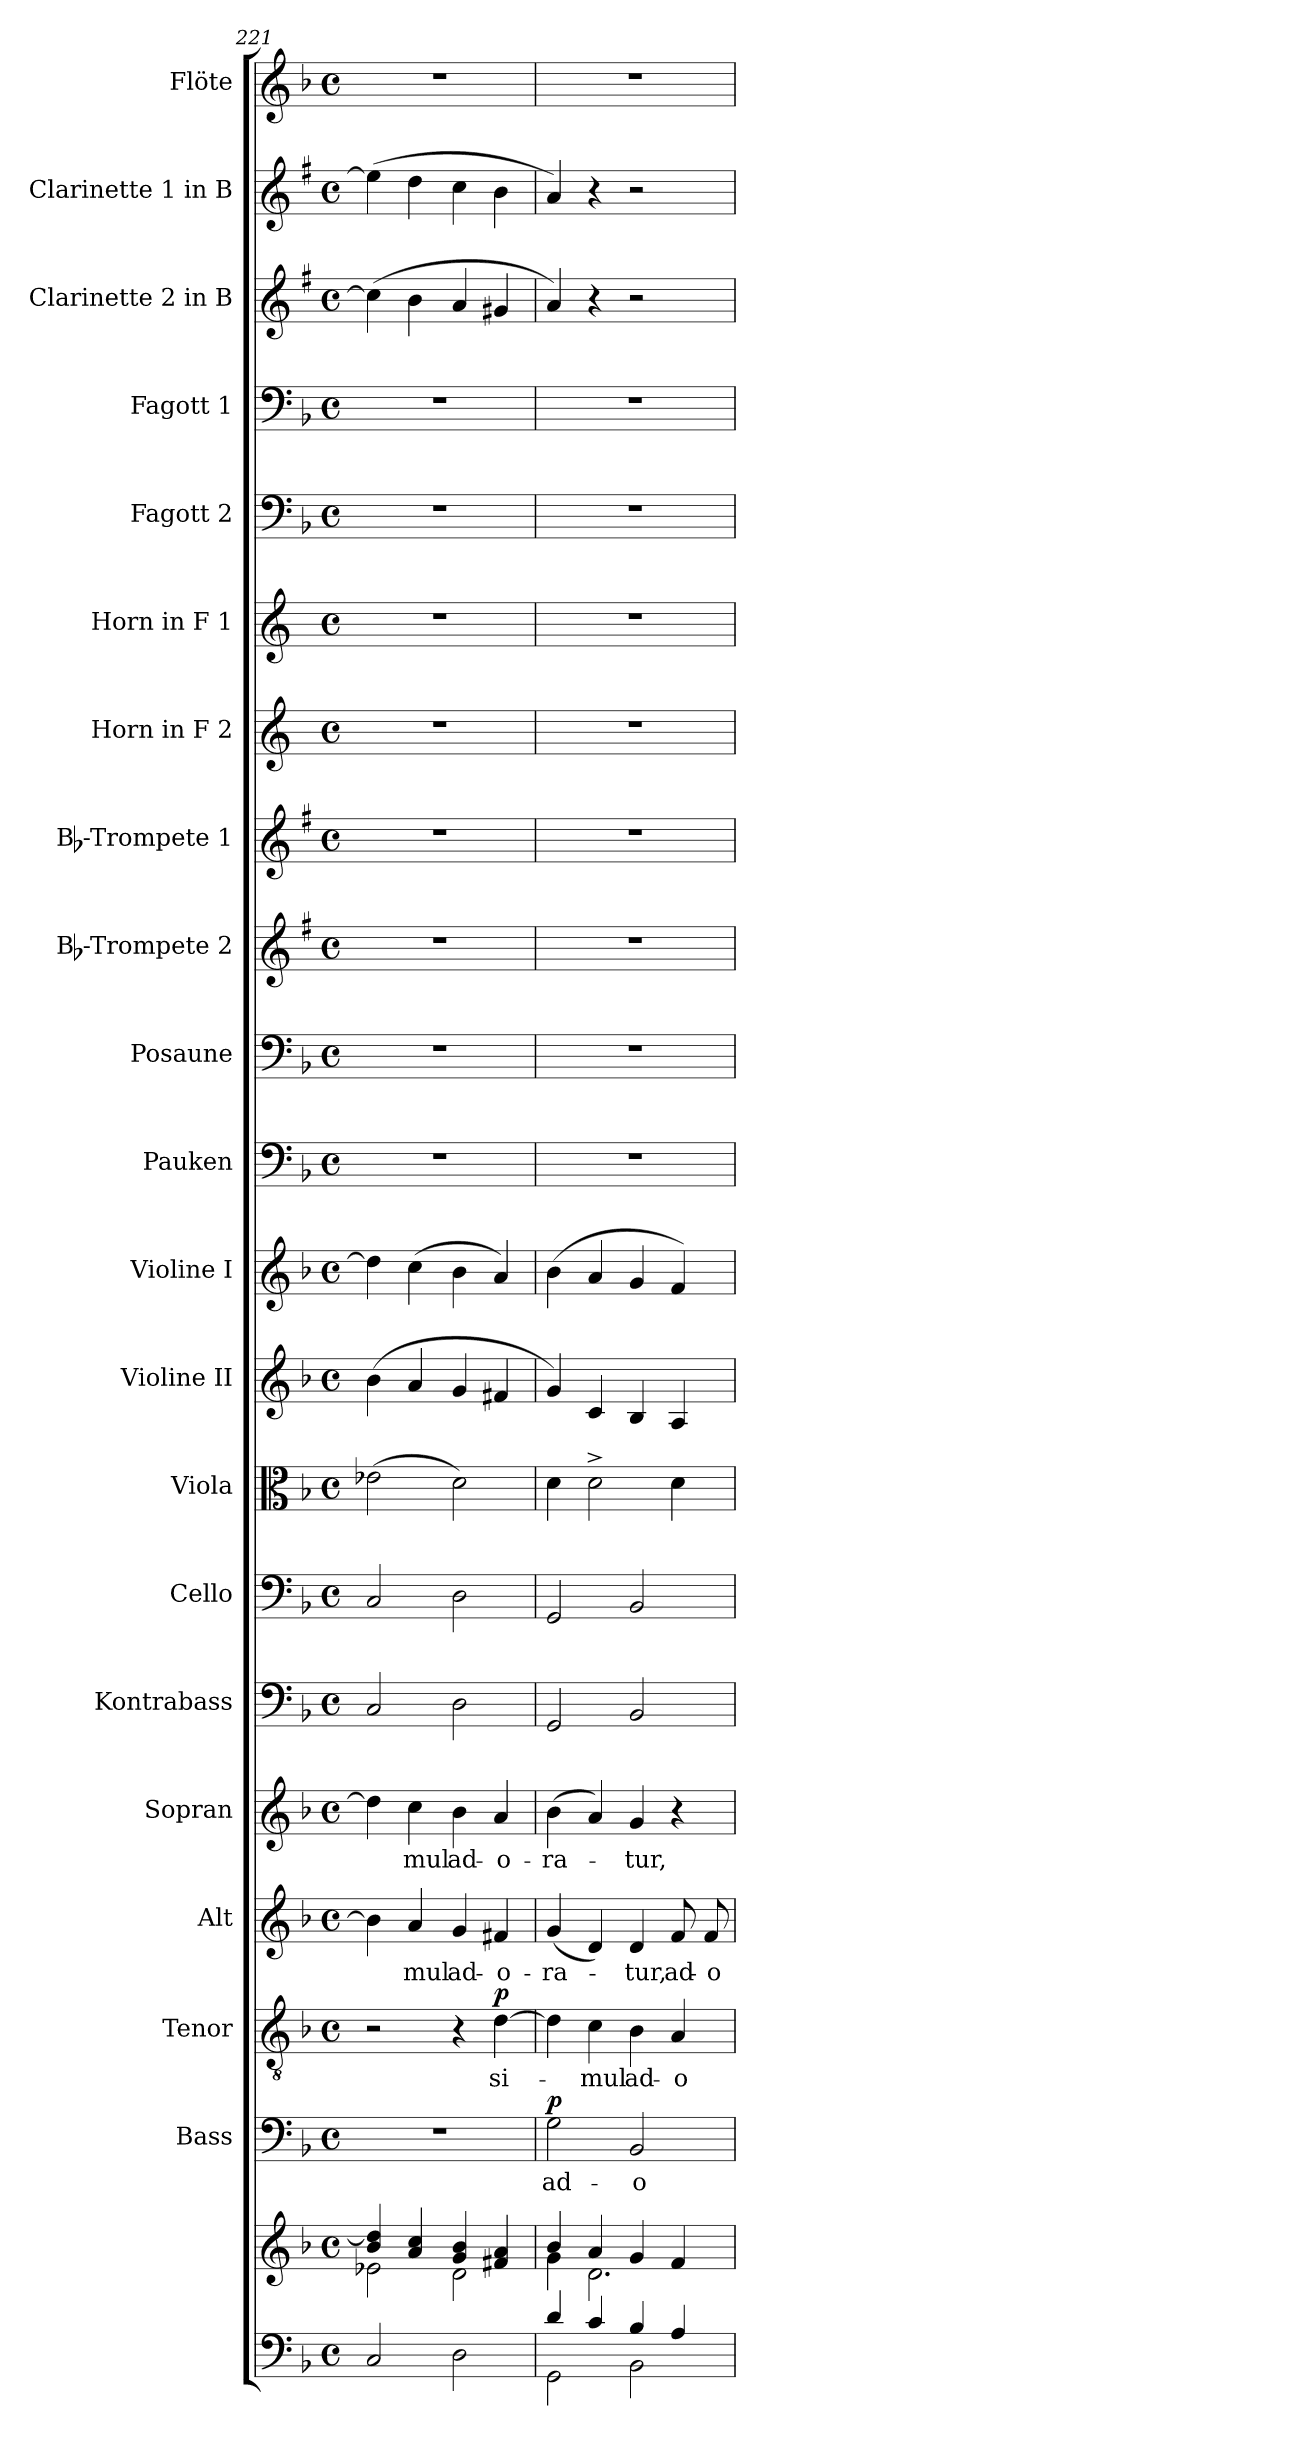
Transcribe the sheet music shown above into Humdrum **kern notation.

**kern	**kern	**kern	**text	**dynam	**kern	**text	**dynam	**kern	**text	**kern	**text	**kern	**kern	**kern	**kern	**kern	**kern	**kern	**kern	**kern	**kern	**kern	**kern	**kern	**kern	**kern	**kern
*part21	*part21	*part20	*part20	*part20	*part19	*part19	*part19	*part18	*part18	*part17	*part17	*part16	*part15	*part14	*part13	*part12	*part11	*part10	*part9	*part8	*part7	*part6	*part5	*part4	*part3	*part2	*part1
*staff22	*staff21	*staff20	*staff20	*staff20	*staff19	*staff19	*staff19	*staff18	*staff18	*staff17	*staff17	*staff16	*staff15	*staff14	*staff13	*staff12	*staff11	*staff10	*staff9	*staff8	*staff7	*staff6	*staff5	*staff4	*staff3	*staff2	*staff1
*	*	*I"Bass	*	*	*I"Tenor	*	*	*I"Alt	*	*I"Sopran	*	*I"Kontrabass	*I"Cello	*I"Viola	*I"Violine II	*I"Violine I	*I"Pauken	*I"Posaune	*I"Bb-Trompete 2	*I"Bb-Trompete 1	*I"Horn in F 2	*I"Horn in F 1	*I"Fagott 2	*I"Fagott 1	*I"Clarinette 2 in B	*I"Clarinette 1 in B	*I"Flöte
*	*	*I'B.	*	*	*I'T.	*	*	*I'A.	*	*I'S.	*	*I'Kb.	*	*I'Vla.	*I'Vl. II	*I'Vl. I	*I'Pk.	*I'Pos.	*I'Bb Trp. 2	*I'Bb Trp. 1	*	*	*I'Fg. 2	*I'Fg. 1	*I'Clar. 2	*I'Clar.1	*I'Fl.
*clefF4	*clefG2	*clefF4	*	*	*clefGv2	*	*	*clefG2	*	*clefG2	*	*clefF4	*clefF4	*clefC3	*clefG2	*clefG2	*clefF4	*clefF4	*clefG2	*clefG2	*clefG2	*clefG2	*clefF4	*clefF4	*clefG2	*clefG2	*clefG2
*	*	*	*	*	*	*	*	*	*	*	*	*ITrd7c12	*	*	*	*	*	*	*ITrd1c2	*ITrd1c2	*ITrd4c7	*ITrd4c7	*	*	*ITrd1c2	*ITrd1c2	*
*k[b-]	*k[b-]	*k[b-]	*	*	*k[b-]	*	*	*k[b-]	*	*k[b-]	*	*k[b-]	*k[b-]	*k[b-]	*k[b-]	*k[b-]	*k[b-]	*k[b-]	*k[b-]	*k[b-]	*k[b-]	*k[b-]	*k[b-]	*k[b-]	*k[b-]	*k[b-]	*k[b-]
*F:	*F:	*F:	*	*	*F:	*	*	*F:	*	*F:	*	*F:	*F:	*F:	*F:	*F:	*F:	*F:	*F:	*F:	*F:	*F:	*F:	*F:	*F:	*F:	*F:
*M4/4	*M4/4	*M4/4	*	*	*M4/4	*	*	*M4/4	*	*M4/4	*	*M4/4	*M4/4	*M4/4	*M4/4	*M4/4	*M4/4	*M4/4	*M4/4	*M4/4	*M4/4	*M4/4	*M4/4	*M4/4	*M4/4	*M4/4	*M4/4
*met(c)	*met(c)	*met(c)	*	*	*met(c)	*	*	*met(c)	*	*met(c)	*	*met(c)	*met(c)	*met(c)	*met(c)	*met(c)	*met(c)	*met(c)	*met(c)	*met(c)	*met(c)	*met(c)	*met(c)	*met(c)	*met(c)	*met(c)	*met(c)
=221	=221	=221	=221	=221	=221	=221	=221	=221	=221	=221	=221	=221	=221	=221	=221	=221	=221	=221	=221	=221	=221	=221	=221	=221	=221	=221	=221
*	*^	*	*	*	*	*	*	*	*	*	*	*	*	*	*	*	*	*	*	*	*	*	*	*	*	*	*
2C/	4b-/ 4dd/]	2e-X\	1r	.	.	2r	.	.	4b-\]	.	4dd\]	.	2CC/	2C/	(>2e-X\	(>4b-\	4dd\]	1r	1r	1r	1r	1r	1r	1r	1r	(>4b-\]	(>4dd\]	1r
!	!	!	!	!	!	!	!	!	!	!LO:LY:b	!	!LO:LY:b	!	!	!	!	!	!	!	!	!	!	!	!	!	!	!	!
.	4a/ 4cc/	.	.	.	.	.	.	.	4a/	-mul	4cc\	-mul	.	.	.	4a/	(>4cc\	.	.	.	.	.	.	.	.	4a\	4cc\	.
!	!	!	!	!	!	!	!	!	!	!LO:LY:b	!	!LO:LY:b	!	!	!	!	!	!	!	!	!	!	!	!	!	!	!	!
2D\	4g/ 4b-/	2d\	.	.	.	4r	.	.	4g/	ad-	4b-\	ad-	2DD\	2D\	2d\)	4g/	4b-\	.	.	.	.	.	.	.	.	4g/	4b-\	.
!	!	!	!	!	!	!	!LO:LY:b	!LO:DY:a	!	!LO:LY:b	!	!LO:LY:b	!	!	!	!	!	!	!	!	!	!	!	!	!	!	!	!
.	4f#X/ 4a/	.	.	.	.	[4d\	si-	p	4f#X/	-o-	4a/	-o-	.	.	.	4f#X/	4a/)	.	.	.	.	.	.	.	.	4f#X/	4a\	.
=222	=222	=222	=222	=222	=222	=222	=222	=222	=222	=222	=222	=222	=222	=222	=222	=222	=222	=222	=222	=222	=222	=222	=222	=222	=222	=222	=222	=222
*^	*	*	*	*	*	*	*	*	*	*	*	*	*	*	*	*	*	*	*	*	*	*	*	*	*	*	*	*
!	!	!	!	!	!LO:LY:b	!LO:DY:a	!	!	!	!	!LO:LY:b	!	!LO:LY:b	!	!	!	!	!	!	!	!	!	!	!	!	!	!	!	!
4d/	2GG\	4b-/	4g\	2G\	ad-	p	4d\]	.	.	(<4g/	-ra-	(>4b-\	-ra-	2GGG/	2GG/	4d\	4g/)	(>4b-\	1r	1r	1r	1r	1r	1r	1r	1r	4g/)	4g/)	1r
!	!	!	!	!	!	!	!	!LO:LY:b	!	!	!	!	!	!	!	!	!	!	!	!	!	!	!	!	!	!	!	!	!
4c/	.	4a/	2.d\	.	.	.	4c\	-mul	.	4d/)	.	4a/)	.	.	.	2d^>\	4c/	4a/	.	.	.	.	.	.	.	.	4r	4r	.
!	!	!	!	!	!LO:LY:b	!	!	!LO:LY:b	!	!	!LO:LY:b	!	!LO:LY:b	!	!	!	!	!	!	!	!	!	!	!	!	!	!	!	!
4B-/	2BB-\	4g/	.	2BB-/	-o-	.	4B-\	ad-	.	4d/	-tur,	4g/	-tur,	2BBB-/	2BB-/	.	4B-/	4g/	.	.	.	.	.	.	.	.	2r	2r	.
!	!	!	!	!	!	!	!	!LO:LY:b	!	!	!LO:LY:b	!	!	!	!	!	!	!	!	!	!	!	!	!	!	!	!	!	!
4A/	.	4f/	.	.	.	.	4A/	-o-	.	8f/	ad-	4r	.	.	.	4d\	4A/	4f/)	.	.	.	.	.	.	.	.	.	.	.
!	!	!	!	!	!	!	!	!	!	!	!LO:LY:b	!	!	!	!	!	!	!	!	!	!	!	!	!	!	!	!	!	!
.	.	.	.	.	.	.	.	.	.	8f/	-o-	.	.	.	.	.	.	.	.	.	.	.	.	.	.	.	.	.	.
*v	*v	*	*	*	*	*	*	*	*	*	*	*	*	*	*	*	*	*	*	*	*	*	*	*	*	*	*	*	*
*	*v	*v	*	*	*	*	*	*	*	*	*	*	*	*	*	*	*	*	*	*	*	*	*	*	*	*	*	*
=	=	=	=	=	=	=	=	=	=	=	=	=	=	=	=	=	=	=	=	=	=	=	=	=	=	=	=
*-	*-	*-	*-	*-	*-	*-	*-	*-	*-	*-	*-	*-	*-	*-	*-	*-	*-	*-	*-	*-	*-	*-	*-	*-	*-	*-	*-
